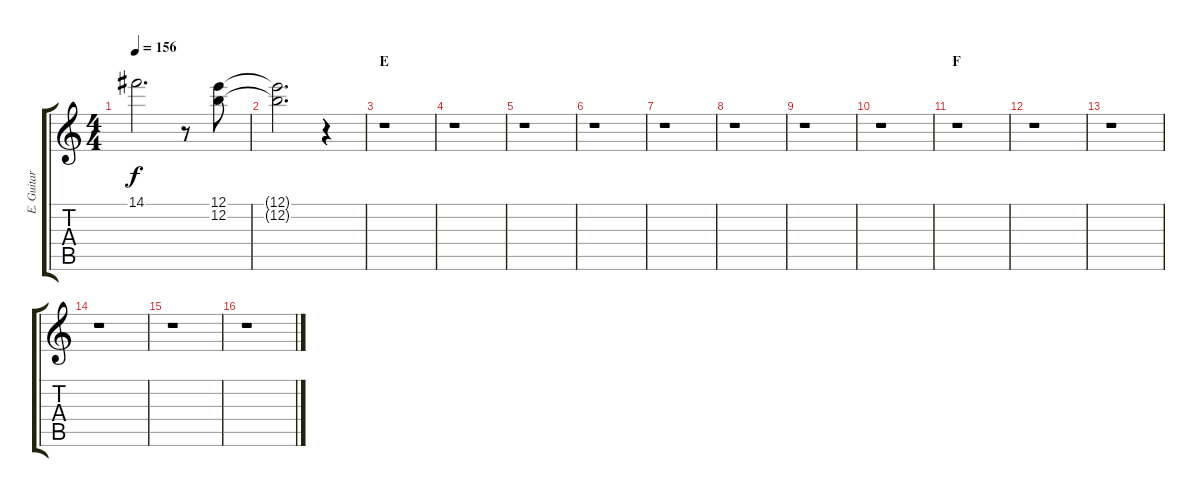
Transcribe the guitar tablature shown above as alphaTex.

\track ("E. Guitar II" "E. Guitar ") {instrument overdrivenguitar}
\staff {score tabs}
\tuning (E4 B3 G3 D3 A2 E2) {hide}
\ts (4 4)
\tempo 156
\clef g2
\ks c
14.1{t}.2{d dy f} r.8 (12.1 12.2).8 |
(12.1{t} 12.2{t}).2{d} r.4 |
\section ("" "E")
r.1 |
r.1 |
r.1 |
r.1 |
r.1 |
r.1 |
r.1 |
r.1 |
\section ("" "F")
r.1 |
r.1 |
r.1 |
r.1 |
r.1 |
r.1
